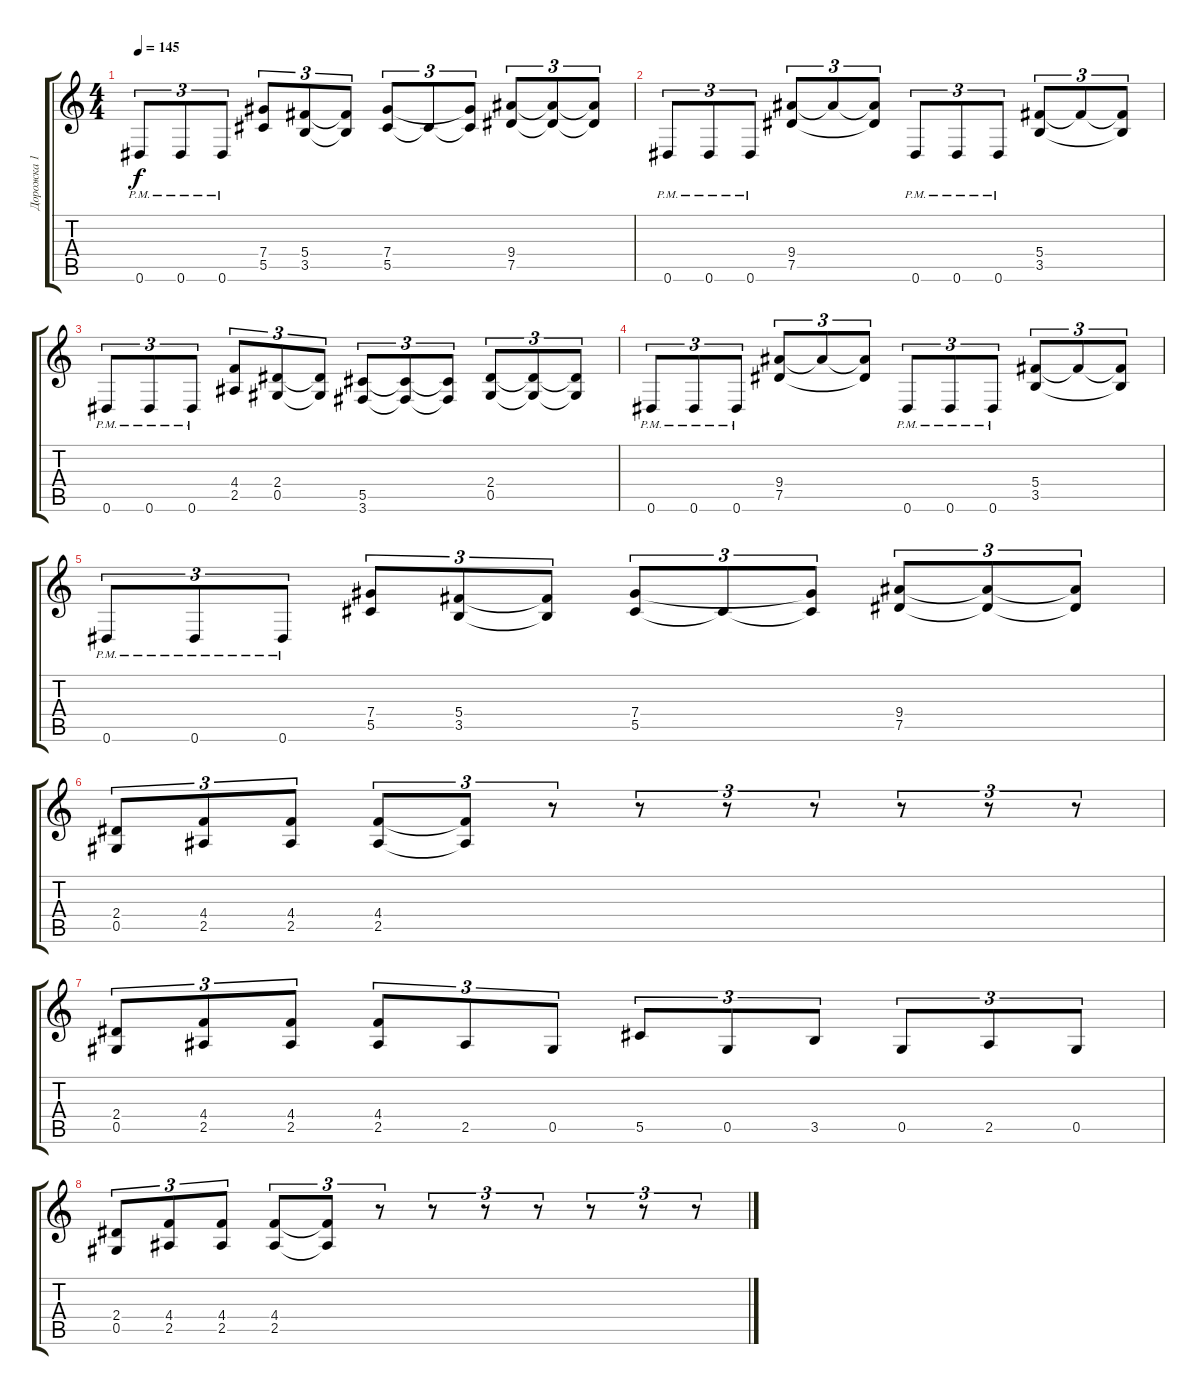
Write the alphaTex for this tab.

\track ("Дорожка 1" "Дорожка 1") {instrument distortionguitar}
\staff {score tabs}
\tuning (Eb4 Bb3 Gb3 Db3 Ab2 Eb2) {hide}
\ts (4 4)
\tempo 145
\clef g2
\ks c
0.6{pm}.8{tu (3 2) dy f} 0.6{pm}.8{tu (3 2)} 0.6{pm}.8{tu (3 2)} (7.4 5.5).8{tu (3 2)} (5.4 3.5).8{tu (3 2)} (5.4{t} 3.5{t}).8{tu (3 2)} (7.4 5.5).8{tu (3 2)} 5.5{t}.8{tu (3 2)} (7.4{t} 5.5{t}).8{tu (3 2)} (9.4 7.5).8{tu (3 2)} (9.4{t} 7.5{t}).8{tu (3 2)} (9.4{t} 7.5{t}).8{tu (3 2)} |
0.6{pm}.8{tu (3 2)} 0.6{pm}.8{tu (3 2)} 0.6{pm}.8{tu (3 2)} (9.4 7.5).8{tu (3 2)} 9.4{t}.8{tu (3 2)} (9.4{t} 7.5{t}).8{tu (3 2)} 0.6{pm}.8{tu (3 2)} 0.6{pm}.8{tu (3 2)} 0.6{pm}.8{tu (3 2)} (5.4 3.5).8{tu (3 2)} 5.4{t}.8{tu (3 2)} (5.4{t} 3.5{t}).8{tu (3 2)} |
0.6{pm}.8{tu (3 2)} 0.6{pm}.8{tu (3 2)} 0.6{pm}.8{tu (3 2)} (4.4 2.5).8{tu (3 2)} (2.4 0.5).8{tu (3 2)} (2.4{t} 0.5{t}).8{tu (3 2)} (5.5 3.6).8{tu (3 2)} (5.5{t} 3.6{t}).8{tu (3 2)} (5.5{t} 3.6{t}).8{tu (3 2)} (2.4 0.5).8{tu (3 2)} (2.4{t} 0.5{t}).8{tu (3 2)} (2.4{t} 0.5{t}).8{tu (3 2)} |
0.6{pm}.8{tu (3 2)} 0.6{pm}.8{tu (3 2)} 0.6{pm}.8{tu (3 2)} (9.4 7.5).8{tu (3 2)} 9.4{t}.8{tu (3 2)} (9.4{t} 7.5{t}).8{tu (3 2)} 0.6{pm}.8{tu (3 2)} 0.6{pm}.8{tu (3 2)} 0.6{pm}.8{tu (3 2)} (5.4 3.5).8{tu (3 2)} 5.4{t}.8{tu (3 2)} (5.4{t} 3.5{t}).8{tu (3 2)} |
0.6{pm}.8{tu (3 2)} 0.6{pm}.8{tu (3 2)} 0.6{pm}.8{tu (3 2)} (7.4 5.5).8{tu (3 2)} (5.4 3.5).8{tu (3 2)} (5.4{t} 3.5{t}).8{tu (3 2)} (7.4 5.5).8{tu (3 2)} 5.5{t}.8{tu (3 2)} (7.4{t} 5.5{t}).8{tu (3 2)} (9.4 7.5).8{tu (3 2)} (9.4{t} 7.5{t}).8{tu (3 2)} (9.4{t} 7.5{t}).8{tu (3 2)} |
(2.4 0.5).8{tu (3 2)} (4.4 2.5).8{tu (3 2)} (4.4 2.5).8{tu (3 2)} (4.4 2.5).8{tu (3 2)} (4.4{t} 2.5{t}).8{tu (3 2)} r.8{tu (3 2)} r.8{tu (3 2)} r.8{tu (3 2)} r.8{tu (3 2)} r.8{tu (3 2)} r.8{tu (3 2)} r.8{tu (3 2)} |
(2.4 0.5).8{tu (3 2)} (4.4 2.5).8{tu (3 2)} (4.4 2.5).8{tu (3 2)} (4.4 2.5).8{tu (3 2)} 2.5.8{tu (3 2)} 0.5.8{tu (3 2)} 5.5.8{tu (3 2)} 0.5.8{tu (3 2)} 3.5.8{tu (3 2)} 0.5.8{tu (3 2)} 2.5.8{tu (3 2)} 0.5.8{tu (3 2)} |
(2.4 0.5).8{tu (3 2)} (4.4 2.5).8{tu (3 2)} (4.4 2.5).8{tu (3 2)} (4.4 2.5).8{tu (3 2)} (4.4{t} 2.5{t}).8{tu (3 2)} r.8{tu (3 2)} r.8{tu (3 2)} r.8{tu (3 2)} r.8{tu (3 2)} r.8{tu (3 2)} r.8{tu (3 2)} r.8{tu (3 2)}
